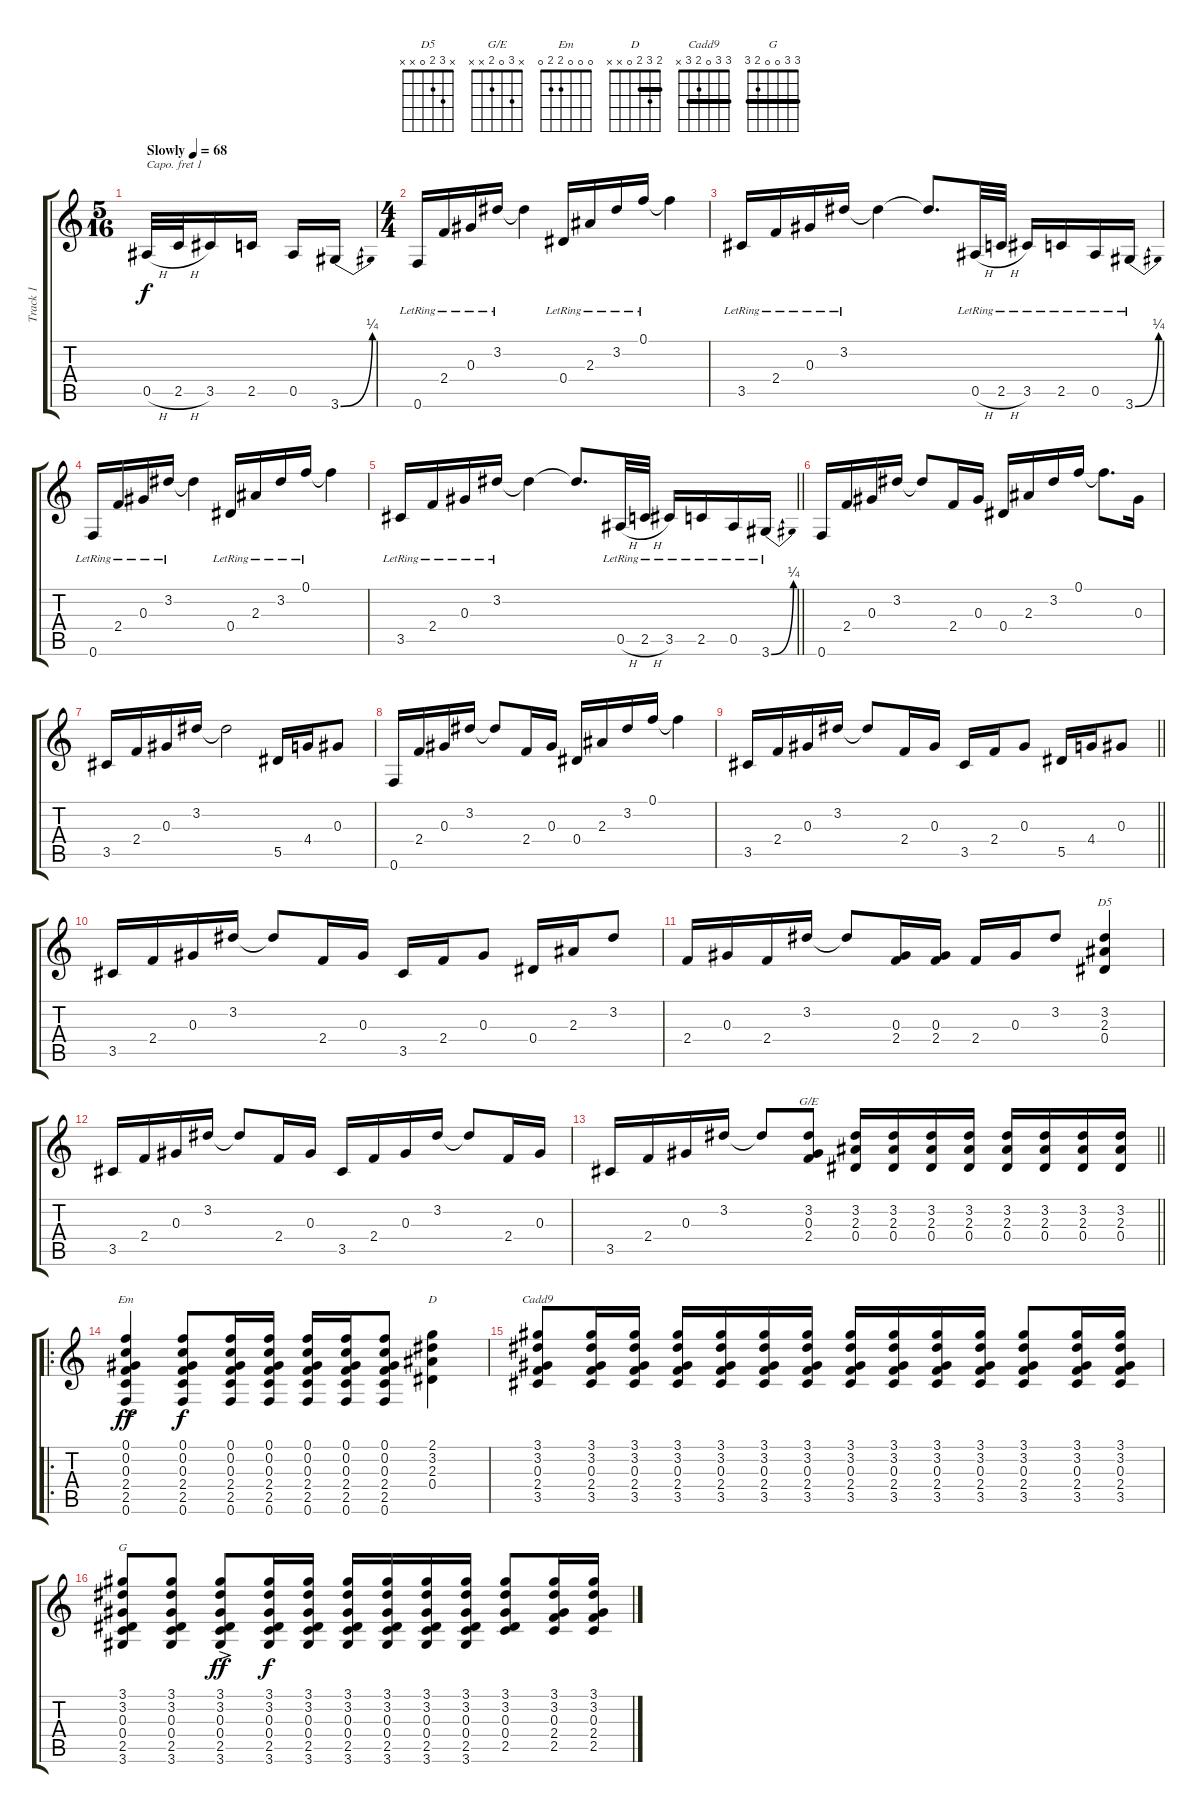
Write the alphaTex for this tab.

\track ("Track 1" "Track 1") {instrument acousticguitarsteel}
\staff {score tabs}
\capo 1
\tuning (E4 B3 G3 D3 A2 E2) {hide}
\chord ("D5" x 3 2 0 x x)
\chord ("G/E" x 3 0 2 x x)
\chord ("Em" 0 0 0 2 2 0)
\chord ("D" 2 3 2 0 x x) {barre 2}
\chord ("Cadd9" 3 3 0 2 3 x) {barre 3}
\chord ("G" 3 3 0 0 2 3) {barre 3}
\ts (5 16)
\tempo (68 "Slowly")
\clef g2
\ks c
0.5{h}.32{dy f instrument acousticguitarsteel} 2.5{h}.32 3.5.16 2.5.16 0.5.16 3.6{be (bend 0 0 60 1)}.16 |
\ts (4 4)
0.6{lr}.16 2.4{lr}.16 0.3{lr}.16 3.2{lr}.16 3.2{t}.4 0.4{lr}.16 2.3{lr}.16 3.2{lr}.16 0.1{lr}.16 0.1{t}.4 |
3.5{lr}.16 2.4{lr}.16 0.3{lr}.16 3.2{lr}.16 3.2{t}.4 3.2{t}.8{d} 0.5{h lr}.32 2.5{h lr}.32 3.5{lr}.16 2.5{lr}.16 0.5{lr}.16 3.6{be (bend 0 0 60 1) lr}.16 |
0.6{lr}.16 2.4{lr}.16 0.3{lr}.16 3.2{lr}.16 3.2{t}.4 0.4{lr}.16 2.3{lr}.16 3.2{lr}.16 0.1{lr}.16 0.1{t}.4 |
\barLineRight lightlight
3.5{lr}.16 2.4{lr}.16 0.3{lr}.16 3.2{lr}.16 3.2{t}.4 3.2{t}.8{d} 0.5{h lr}.32 2.5{h lr}.32 3.5{lr}.16 2.5{lr}.16 0.5{lr}.16 3.6{be (bend 0 0 60 1) lr}.16 |
0.6.16 2.4.16 0.3.16 3.2.16 3.2{t}.8 2.4.16 0.3.16 0.4.16 2.3.16 3.2.16 0.1.16 0.1{t}.8{d} 0.3.16 |
3.5.16 2.4.16 0.3.16 3.2.16 3.2{t}.2 5.5.16 4.4.16 0.3.8 |
0.6.16 2.4.16 0.3.16 3.2.16 3.2{t}.8 2.4.16 0.3.16 0.4.16 2.3.16 3.2.16 0.1.16 0.1{t}.4 |
\barLineRight lightlight
3.5.16 2.4.16 0.3.16 3.2.16 3.2{t}.8 2.4.16 0.3.16 3.5.16 2.4.16 0.3.8 5.5.16 4.4.16 0.3.8 |
3.5.16 2.4.16 0.3.16 3.2.16 3.2{t}.8 2.4.16 0.3.16 3.5.16 2.4.16 0.3.8 0.4.16 2.3.16 3.2.8 |
2.4.16 0.3.16 2.4.16 3.2.16 3.2{t}.8 (0.3 2.4).16 (0.3 2.4).16 2.4.16 0.3.16 3.2.8 (3.2 2.3 0.4).4{ch "D5"} |
3.5.16 2.4.16 0.3.16 3.2.16 3.2{t}.8 2.4.16 0.3.16 3.5.16 2.4.16 0.3.16 3.2.16 3.2{t}.8 2.4.16 0.3.16 |
\barLineRight lightlight
3.5.16 2.4.16 0.3.16 3.2.16 3.2{t}.8 (3.2 0.3 2.4).8{ch "G/E"} (3.2 2.3 0.4).16 (3.2 2.3 0.4).16 (3.2 2.3 0.4).16 (3.2 2.3 0.4).16 (3.2 2.3 0.4).16 (3.2 2.3 0.4).16 (3.2 2.3 0.4).16 (3.2 2.3 0.4).16 |
\ro
(0.1{ac} 0.2 0.3 2.4 2.5 0.6).4{ch "Em" dy ff} (0.1 0.2 0.3 2.4 2.5 0.6).8{dy f} (0.1 0.2 0.3 2.4 2.5 0.6).16 (0.1 0.2 0.3 2.4 2.5 0.6).16 (0.1 0.2 0.3 2.4 2.5 0.6).16 (0.1 0.2 0.3 2.4 2.5 0.6).16 (0.1 0.2 0.3 2.4 2.5 0.6).8 (2.1 3.2 2.3 0.4).4{ch "D"} |
(3.1 3.2 0.3 2.4 3.5).8{ch "Cadd9"} (3.1 3.2 0.3 2.4 3.5).16 (3.1 3.2 0.3 2.4 3.5).16 (3.1 3.2 0.3 2.4 3.5).16 (3.1 3.2 0.3 2.4 3.5).16 (3.1 3.2 0.3 2.4 3.5).16 (3.1 3.2 0.3 2.4 3.5).16 (3.1 3.2 0.3 2.4 3.5).16 (3.1 3.2 0.3 2.4 3.5).16 (3.1 3.2 0.3 2.4 3.5).16 (3.1 3.2 0.3 2.4 3.5).16 (3.1 3.2 0.3 2.4 3.5).8 (3.1 3.2 0.3 2.4 3.5).16 (3.1 3.2 0.3 2.4 3.5).16 |
(3.1 3.2 0.3 0.4 2.5 3.6).8{ch "G"} (3.1 3.2 0.3 0.4 2.5 3.6).8 (3.1 3.2 0.3 0.4 2.5 3.6{ac}).8{dy ff} (3.1 3.2 0.3 0.4 2.5 3.6).16{dy f} (3.1 3.2 0.3 0.4 2.5 3.6).16 (3.1 3.2 0.3 0.4 2.5 3.6).16 (3.1 3.2 0.3 0.4 2.5 3.6).16 (3.1 3.2 0.3 0.4 2.5 3.6).16 (3.1 3.2 0.3 0.4 2.5 3.6).16 (3.1 3.2 0.3 0.4 2.5).8 (3.1 3.2 0.3 2.4 2.5).16 (3.1 3.2 0.3 2.4 2.5).16
